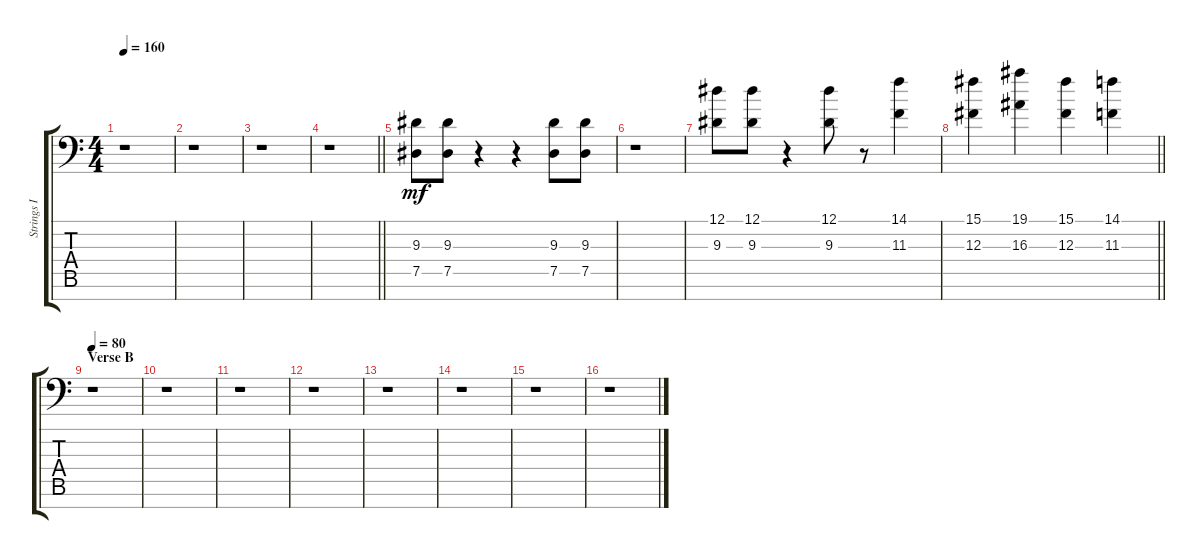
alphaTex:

\track ("Strings I" "Strings I") {instrument stringensemble1}
\staff {score tabs}
\tuning (Eb4 Bb3 Gb3 Db3 Ab2 Eb2 Bb1) {hide}
\ts (4 4)
\tempo 160
\clef f4
\ks c
r.1{dy mf} |
r.1 |
r.1 |
\barLineRight lightlight
r.1 |
\section ("" "")
(9.3 7.5).8 (9.3 7.5).8 r.4 r.4 (9.3 7.5).8 (9.3 7.5).8 |
r.1 |
(12.1 9.3).8{volume 16} (12.1 9.3).8 r.4 (12.1 9.3).8 r.8 (14.1 11.3).4 |
\barLineRight lightlight
(15.1 12.3).4 (19.1 16.3).4 (15.1 12.3).4 (14.1 11.3).4 |
\section ("" "Verse B")
\tempo 80
r.1 |
r.1 |
r.1 |
r.1 |
r.1 |
r.1 |
r.1 |
r.1
